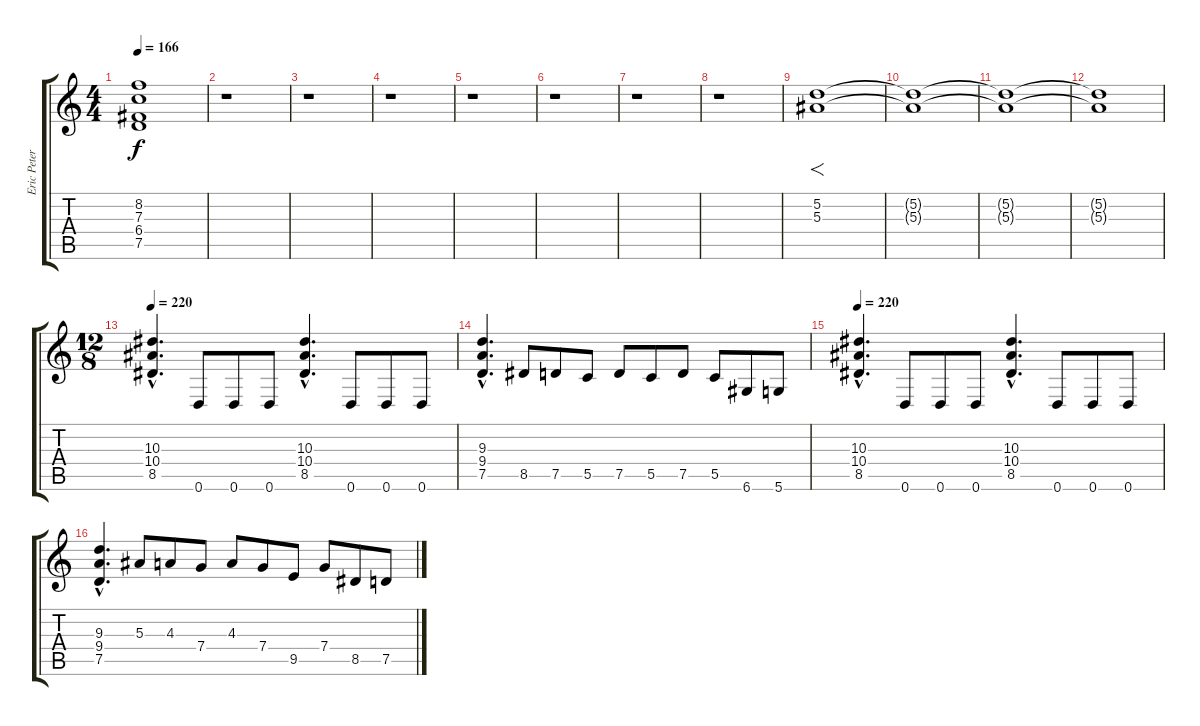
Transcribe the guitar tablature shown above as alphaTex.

\track ("Eric Peterson" "Eric Peter") {instrument distortionguitar}
\staff {score tabs}
\tuning (D4 A3 F3 C3 G2 D2) {hide}
\ts (4 4)
\tempo 166
\clef g2
\ks c
(8.2{t} 7.3{t} 6.4{t} 7.5{t}).1{dy f} |
r.1 |
r.1 |
r.1 |
r.1 |
r.1 |
r.1 |
r.1 |
(5.2 5.3).1{f} |
(5.2{t} 5.3{t}).1 |
(5.2{t} 5.3{t}).1 |
(5.2{t} 5.3{t}).1 |
\ts (12 8)
\tempo 220
(10.3{hac} 10.4{hac} 8.5{hac}).4{d} 0.6.8 0.6.8 0.6.8 (10.3{hac} 10.4{hac} 8.5{hac}).4{d} 0.6.8 0.6.8 0.6.8 |
(9.3{hac} 9.4{hac} 7.5{hac}).4{d} 8.5.8 7.5.8 5.5.8 7.5.8 5.5.8 7.5.8 5.5.8 6.6.8 5.6.8 |
\tempo 220
(10.3{hac} 10.4{hac} 8.5{hac}).4{d} 0.6.8 0.6.8 0.6.8 (10.3{hac} 10.4{hac} 8.5{hac}).4{d} 0.6.8 0.6.8 0.6.8 |
(9.3{hac} 9.4{hac} 7.5{hac}).4{d} 5.3.8 4.3.8 7.4.8 4.3.8 7.4.8 9.5.8 7.4.8 8.5.8 7.5.8
